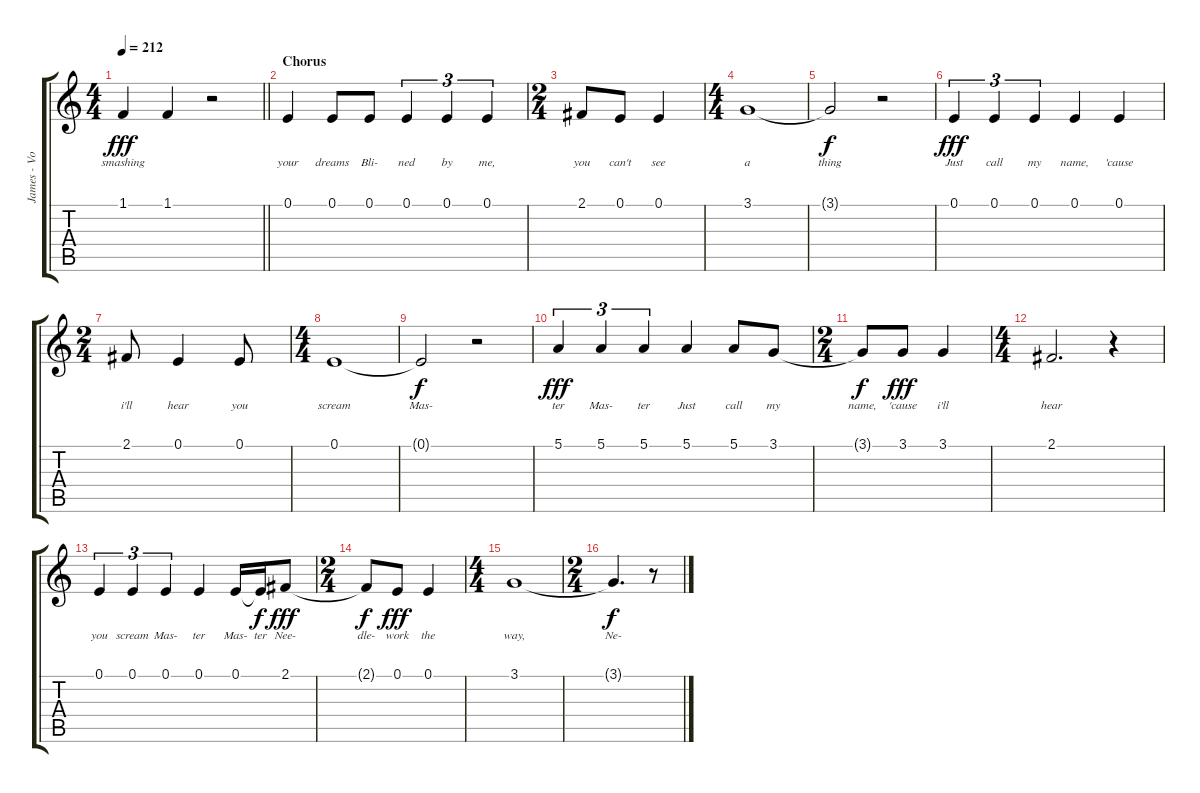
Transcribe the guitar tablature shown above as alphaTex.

\track ("James - Vocals" "James - Vo") {instrument lead6voice}
\staff {score tabs}
\tuning (E4 B3 G3 D3 A2 E2) {hide}
\ts (4 4)
\tempo 212
\clef g2
\barLineRight lightlight
\ks c
1.1.4{lyrics (0 "smashing") lyrics (1 "") lyrics (2 "") lyrics (3 "") lyrics (4 "") dy fff} 1.1.4{lyrics (0 "") lyrics (1 "") lyrics (2 "") lyrics (3 "") lyrics (4 "")} r.2 |
\section ("" "Chorus")
0.1.4{lyrics (0 "your") lyrics (1 "") lyrics (2 "") lyrics (3 "") lyrics (4 "")} 0.1.8{lyrics (0 "dreams") lyrics (1 "") lyrics (2 "") lyrics (3 "") lyrics (4 "")} 0.1.8{lyrics (0 "Bli-") lyrics (1 "") lyrics (2 "") lyrics (3 "") lyrics (4 "")} 0.1.4{tu (3 2) lyrics (0 "ned") lyrics (1 "") lyrics (2 "") lyrics (3 "") lyrics (4 "")} 0.1.4{tu (3 2) lyrics (0 "by") lyrics (1 "") lyrics (2 "") lyrics (3 "") lyrics (4 "")} 0.1.4{tu (3 2) lyrics (0 "me,") lyrics (1 "") lyrics (2 "") lyrics (3 "") lyrics (4 "")} |
\ts (2 4)
2.1.8{lyrics (0 "you") lyrics (1 "") lyrics (2 "") lyrics (3 "") lyrics (4 "")} 0.1.8{lyrics (0 "can't") lyrics (1 "") lyrics (2 "") lyrics (3 "") lyrics (4 "")} 0.1.4{lyrics (0 "see") lyrics (1 "") lyrics (2 "") lyrics (3 "") lyrics (4 "")} |
\ts (4 4)
3.1.1{lyrics (0 "a") lyrics (1 "") lyrics (2 "") lyrics (3 "") lyrics (4 "")} |
3.1{t}.2{lyrics (0 "thing") lyrics (1 "") lyrics (2 "") lyrics (3 "") lyrics (4 "") dy f} r.2 |
0.1.4{tu (3 2) lyrics (0 "Just") lyrics (1 "") lyrics (2 "") lyrics (3 "") lyrics (4 "") dy fff} 0.1.4{tu (3 2) lyrics (0 "call") lyrics (1 "") lyrics (2 "") lyrics (3 "") lyrics (4 "")} 0.1.4{tu (3 2) lyrics (0 "my") lyrics (1 "") lyrics (2 "") lyrics (3 "") lyrics (4 "")} 0.1.4{lyrics (0 "name,") lyrics (1 "") lyrics (2 "") lyrics (3 "") lyrics (4 "")} 0.1.4{lyrics (0 "'cause") lyrics (1 "") lyrics (2 "") lyrics (3 "") lyrics (4 "")} |
\ts (2 4)
2.1.8{lyrics (0 "i'll") lyrics (1 "") lyrics (2 "") lyrics (3 "") lyrics (4 "")} 0.1.4{lyrics (0 "hear") lyrics (1 "") lyrics (2 "") lyrics (3 "") lyrics (4 "")} 0.1.8{lyrics (0 "you") lyrics (1 "") lyrics (2 "") lyrics (3 "") lyrics (4 "")} |
\ts (4 4)
0.1.1{lyrics (0 "scream") lyrics (1 "") lyrics (2 "") lyrics (3 "") lyrics (4 "")} |
0.1{t}.2{lyrics (0 "Mas-") lyrics (1 "") lyrics (2 "") lyrics (3 "") lyrics (4 "") dy f} r.2 |
5.1.4{tu (3 2) lyrics (0 "ter") lyrics (1 "") lyrics (2 "") lyrics (3 "") lyrics (4 "") dy fff} 5.1.4{tu (3 2) lyrics (0 "Mas-") lyrics (1 "") lyrics (2 "") lyrics (3 "") lyrics (4 "")} 5.1.4{tu (3 2) lyrics (0 "ter") lyrics (1 "") lyrics (2 "") lyrics (3 "") lyrics (4 "")} 5.1.4{lyrics (0 "Just") lyrics (1 "") lyrics (2 "") lyrics (3 "") lyrics (4 "")} 5.1.8{lyrics (0 "call") lyrics (1 "") lyrics (2 "") lyrics (3 "") lyrics (4 "")} 3.1.8{lyrics (0 "my") lyrics (1 "") lyrics (2 "") lyrics (3 "") lyrics (4 "")} |
\ts (2 4)
3.1{t}.8{lyrics (0 "name,") lyrics (1 "") lyrics (2 "") lyrics (3 "") lyrics (4 "") dy f} 3.1.8{lyrics (0 "'cause") lyrics (1 "") lyrics (2 "") lyrics (3 "") lyrics (4 "") dy fff} 3.1.4{lyrics (0 "i'll") lyrics (1 "") lyrics (2 "") lyrics (3 "") lyrics (4 "")} |
\ts (4 4)
2.1.2{d lyrics (0 "hear") lyrics (1 "") lyrics (2 "") lyrics (3 "") lyrics (4 "")} r.4 |
0.1.4{tu (3 2) lyrics (0 "you") lyrics (1 "") lyrics (2 "") lyrics (3 "") lyrics (4 "")} 0.1.4{tu (3 2) lyrics (0 "scream") lyrics (1 "") lyrics (2 "") lyrics (3 "") lyrics (4 "")} 0.1.4{tu (3 2) lyrics (0 "Mas-") lyrics (1 "") lyrics (2 "") lyrics (3 "") lyrics (4 "")} 0.1.4{lyrics (0 "ter") lyrics (1 "") lyrics (2 "") lyrics (3 "") lyrics (4 "")} 0.1.16{lyrics (0 "Mas-") lyrics (1 "") lyrics (2 "") lyrics (3 "") lyrics (4 "")} 0.1{t}.16{lyrics (0 "ter") lyrics (1 "") lyrics (2 "") lyrics (3 "") lyrics (4 "") dy f} 2.1.8{lyrics (0 "Nee-") lyrics (1 "") lyrics (2 "") lyrics (3 "") lyrics (4 "") dy fff} |
\ts (2 4)
2.1{t}.8{lyrics (0 "dle-") lyrics (1 "") lyrics (2 "") lyrics (3 "") lyrics (4 "") dy f} 0.1.8{lyrics (0 "work") lyrics (1 "") lyrics (2 "") lyrics (3 "") lyrics (4 "") dy fff} 0.1.4{lyrics (0 "the") lyrics (1 "") lyrics (2 "") lyrics (3 "") lyrics (4 "")} |
\ts (4 4)
3.1.1{lyrics (0 "way,") lyrics (1 "") lyrics (2 "") lyrics (3 "") lyrics (4 "")} |
\ts (2 4)
3.1{t}.4{d lyrics (0 "Ne-") lyrics (1 "") lyrics (2 "") lyrics (3 "") lyrics (4 "") dy f} r.8
